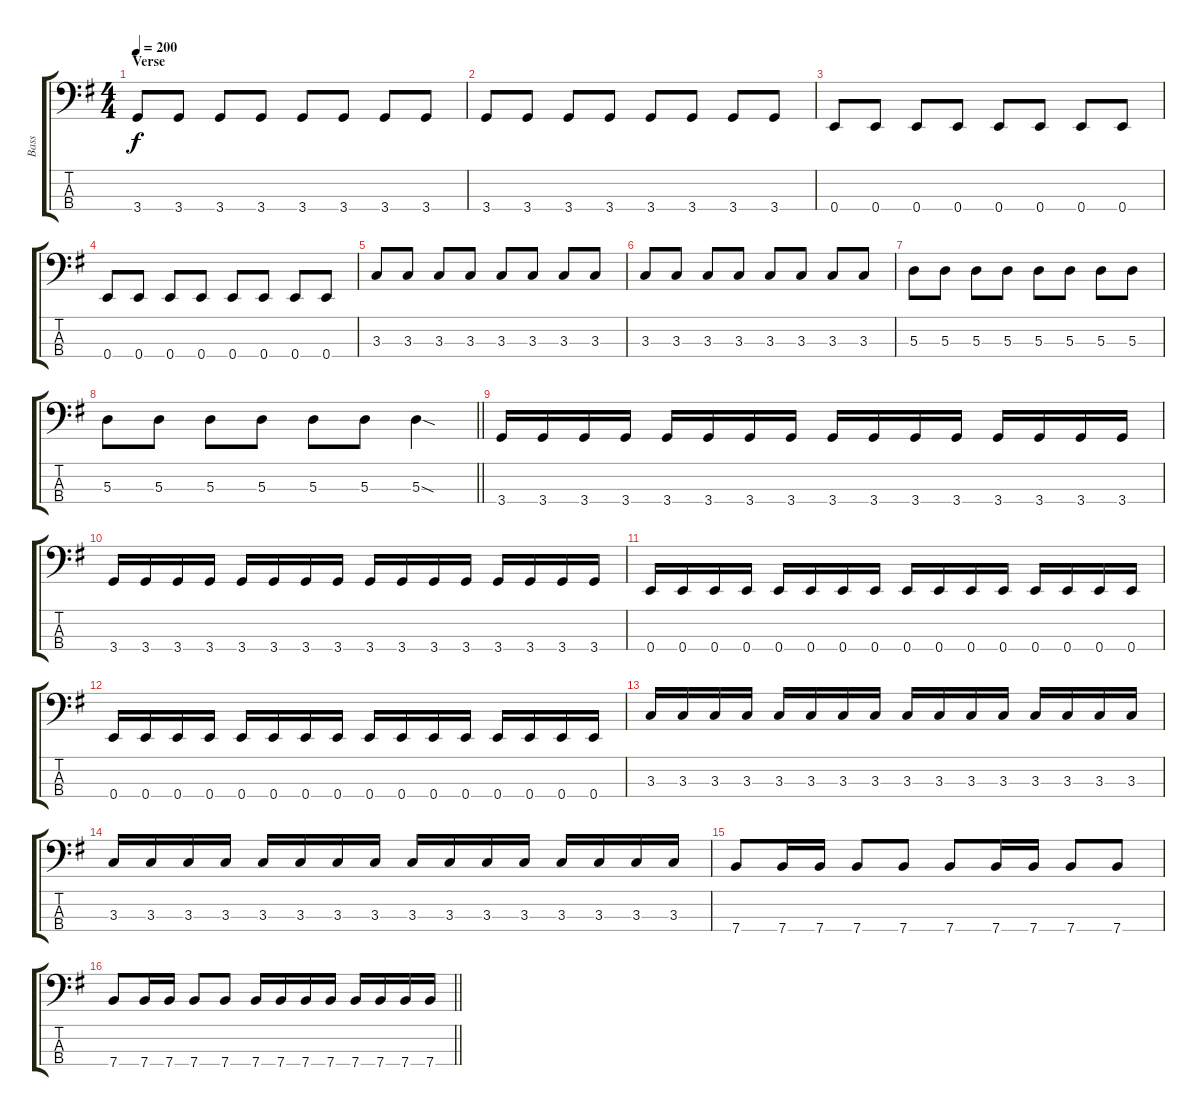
\track ("Bass" "Bass") {instrument electricbassfinger}
\staff {score tabs}
\tuning (G2 D2 A1 E1) {hide}
\ts (4 4)
\section ("" "Verse")
\tempo 200
\clef f4
\ks g
3.4.8{dy f} 3.4.8 3.4.8 3.4.8 3.4.8 3.4.8 3.4.8 3.4.8 |
3.4.8 3.4.8 3.4.8 3.4.8 3.4.8 3.4.8 3.4.8 3.4.8 |
0.4.8 0.4.8 0.4.8 0.4.8 0.4.8 0.4.8 0.4.8 0.4.8 |
0.4.8 0.4.8 0.4.8 0.4.8 0.4.8 0.4.8 0.4.8 0.4.8 |
3.3.8 3.3.8 3.3.8 3.3.8 3.3.8 3.3.8 3.3.8 3.3.8 |
3.3.8 3.3.8 3.3.8 3.3.8 3.3.8 3.3.8 3.3.8 3.3.8 |
5.3.8 5.3.8 5.3.8 5.3.8 5.3.8 5.3.8 5.3.8 5.3.8 |
\barLineRight lightlight
5.3.8 5.3.8 5.3.8 5.3.8 5.3.8 5.3.8 5.3{sod}.4 |
\section ("" "")
3.4.16 3.4.16 3.4.16 3.4.16 3.4.16 3.4.16 3.4.16 3.4.16 3.4.16 3.4.16 3.4.16 3.4.16 3.4.16 3.4.16 3.4.16 3.4.16 |
3.4.16 3.4.16 3.4.16 3.4.16 3.4.16 3.4.16 3.4.16 3.4.16 3.4.16 3.4.16 3.4.16 3.4.16 3.4.16 3.4.16 3.4.16 3.4.16 |
0.4.16 0.4.16 0.4.16 0.4.16 0.4.16 0.4.16 0.4.16 0.4.16 0.4.16 0.4.16 0.4.16 0.4.16 0.4.16 0.4.16 0.4.16 0.4.16 |
0.4.16 0.4.16 0.4.16 0.4.16 0.4.16 0.4.16 0.4.16 0.4.16 0.4.16 0.4.16 0.4.16 0.4.16 0.4.16 0.4.16 0.4.16 0.4.16 |
3.3.16 3.3.16 3.3.16 3.3.16 3.3.16 3.3.16 3.3.16 3.3.16 3.3.16 3.3.16 3.3.16 3.3.16 3.3.16 3.3.16 3.3.16 3.3.16 |
3.3.16 3.3.16 3.3.16 3.3.16 3.3.16 3.3.16 3.3.16 3.3.16 3.3.16 3.3.16 3.3.16 3.3.16 3.3.16 3.3.16 3.3.16 3.3.16 |
7.4.8 7.4.16 7.4.16 7.4.8 7.4.8 7.4.8 7.4.16 7.4.16 7.4.8 7.4.8 |
\barLineRight lightlight
7.4.8 7.4.16 7.4.16 7.4.8 7.4.8 7.4.16 7.4.16 7.4.16 7.4.16 7.4.16 7.4.16 7.4.16 7.4.16
